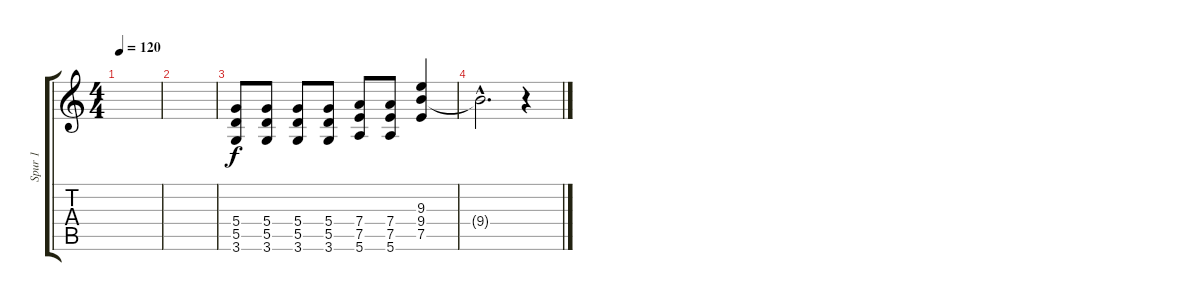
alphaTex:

\track ("Spur 1" "Spur 1") {instrument acousticguitarsteel}
\staff {score tabs}
\tuning (E4 B3 G3 D3 A2 E2) {hide}
\ts (4 4)
\tempo 120
\clef g2
\ks c
|
|
(5.4 5.5 3.6).8 (5.4 5.5 3.6).8 (5.4 5.5 3.6).8 (5.4 5.5 3.6).8 (7.4 7.5 5.6).8 (7.4 7.5 5.6).8 (9.3 9.4 7.5).4 |
9.4{hac t}.2{d} r.4
